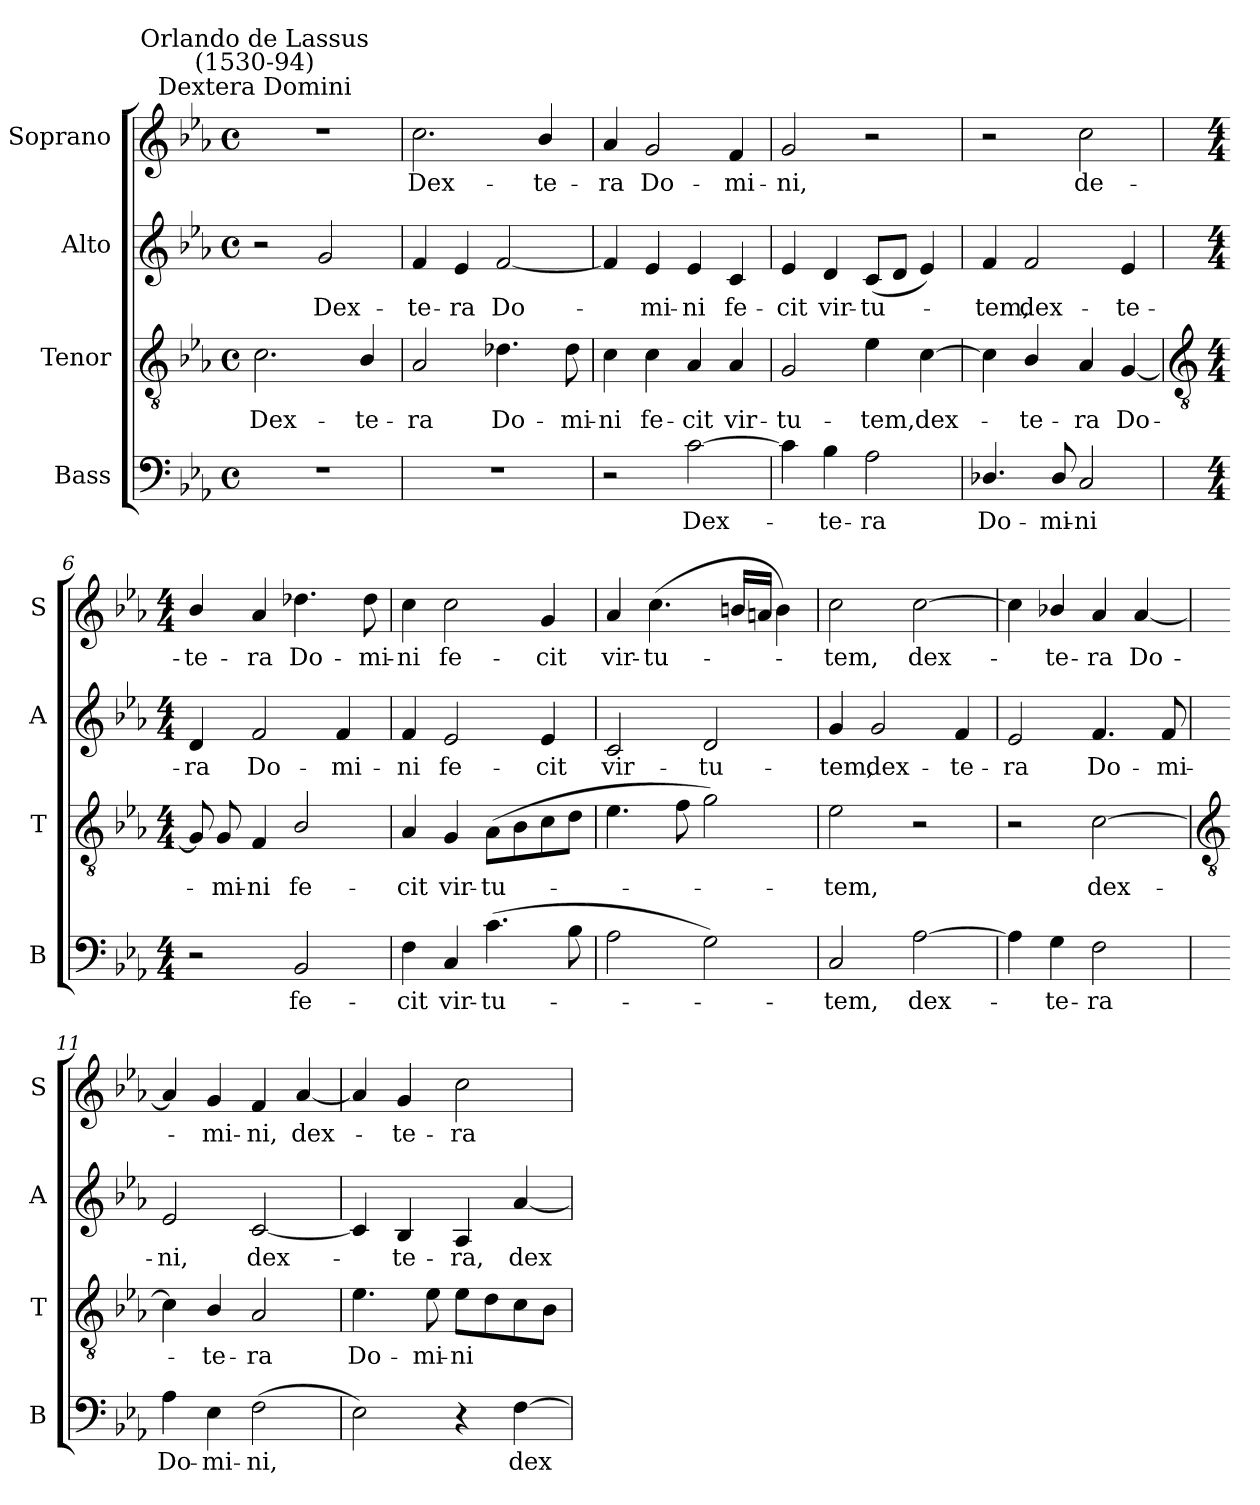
**kern	**text	**kern	**text	**kern	**text	**kern	**text
*part4	*part4	*part3	*part3	*part2	*part2	*part1	*part1
*staff4	*staff4	*staff3	*staff3	*staff2	*staff2	*staff1	*staff1
*I"Bass	*	*I"Tenor	*	*I"Alto	*	*I"Soprano	*
*I'B	*	*I'T	*	*I'A	*	*I'S	*
*clefF4	*	*clefGv2	*	*clefG2	*	*clefG2	*
*k[b-e-a-]	*	*k[b-e-a-]	*	*k[b-e-a-]	*	*k[b-e-a-]	*
*E-:	*	*E-:	*	*E-:	*	*E-:	*
*M4/4	*	*M4/4	*	*M4/4	*	*M4/4	*
*met(c)	*	*met(c)	*	*met(c)	*	*met(c)	*
=1	=1	=1	=1	=1	=1	=1	=1
!	!	!	!	!	!	!LO:TX:a:cj:t=Dextera Domini	!
!	!	!	!	!	!	!LO:TX:a:cj:t=Orlando de Lassus\n(1530-94)	!
!	!	!	!LO:LY:b	!	!	!	!
1r	.	2.c	Dex-	2r	.	1r	.
!	!	!	!	!	!LO:LY:b	!	!
.	.	.	.	2g	Dex-	.	.
!	!	!	!LO:LY:b	!	!	!	!
.	.	4B-/	-te-	.	.	.	.
=2	=2	=2	=2	=2	=2	=2	=2
!	!	!	!LO:LY:b	!	!LO:LY:b	!	!LO:LY:b
1r	.	2A-	-ra	4f	-te-	2.cc	Dex-
!	!	!	!	!	!LO:LY:b	!	!
.	.	.	.	4e-	-ra	.	.
!	!	!	!LO:LY:b	!	!LO:LY:b	!	!
.	.	4.d-X	Do-	[2f	Do-	.	.
!	!	!	!	!	!	!	!LO:LY:b
.	.	.	.	.	.	4b-/	-te-
!	!	!	!LO:LY:b	!	!	!	!
.	.	8d-	-mi-	.	.	.	.
=3	=3	=3	=3	=3	=3	=3	=3
!	!	!	!LO:LY:b	!	!	!	!LO:LY:b
2r	.	4c	-ni	4f]	.	4a-	-ra
!	!	!	!LO:LY:b	!	!LO:LY:b	!	!LO:LY:b
.	.	4c	fe-	4e-	mi-	2g	Do-
!	!LO:LY:b	!	!LO:LY:b	!	!LO:LY:b	!	!
[2c	Dex-	4A-	-cit	4e-	-ni	.	.
!	!	!	!LO:LY:b	!	!LO:LY:b	!	!LO:LY:b
.	.	4A-	vir-	4c	fe-	4f	-mi-
=4	=4	=4	=4	=4	=4	=4	=4
!	!	!	!LO:LY:b	!	!LO:LY:b	!	!LO:LY:b
4c]	.	2G	-tu-	4e-	-cit	2g	-ni,
!	!LO:LY:b	!	!	!	!LO:LY:b	!	!
4B-	te-	.	.	4d	vir-	.	.
!	!LO:LY:b	!	!LO:LY:b	!	!LO:LY:b	!	!
2A-	-ra	4e-	-tem,	(<8cL	-tu-	2r	.
.	.	.	.	8dJ	.	.	.
!	!	!	!LO:LY:b	!	!	!	!
.	.	[4c	dex-	4e-)	.	.	.
=5	=5	=5	=5	=5	=5	=5	=5
!	!LO:LY:b	!	!	!	!LO:LY:b	!	!
4.D-X/	Do-	4c]	.	4f	tem,	2r	.
!	!	!	!LO:LY:b	!	!LO:LY:b	!	!
.	.	4B-/	te-	2f	dex-	.	.
!	!LO:LY:b	!	!	!	!	!	!
8D-/	-mi-	.	.	.	.	.	.
!	!LO:LY:b	!	!LO:LY:b	!	!	!	!LO:LY:b
2C	-ni	4A-	-ra	.	.	2cc	de-
!	!	!	!LO:LY:b	!	!LO:LY:b	!	!
.	.	[4G	Do-	4e-	-te-	.	.
!!LO:LB:g=z
=6	=6	=6	=6	=6	=6	=6	=6
*	*	*clefGv2	*	*	*	*	*
*M4/4	*	*M4/4	*	*M4/4	*	*M4/4	*
!	!	!	!	!	!LO:LY:b	!	!LO:LY:b
2r	.	8G]	.	4d	-ra	4b-/	-te-
!	!	!	!LO:LY:b	!	!	!	!
.	.	8G	mi-	.	.	.	.
!	!	!	!LO:LY:b	!	!LO:LY:b	!	!LO:LY:b
.	.	4F	-ni	2f	Do-	4a-	-ra
!	!LO:LY:b	!	!LO:LY:b	!	!	!	!LO:LY:b
2BB-	fe-	2B-/	fe-	.	.	4.dd-X	Do-
!	!	!	!	!	!LO:LY:b	!	!
.	.	.	.	4f	-mi-	.	.
!	!	!	!	!	!	!	!LO:LY:b
.	.	.	.	.	.	8dd-	-mi-
=7	=7	=7	=7	=7	=7	=7	=7
!	!LO:LY:b	!	!LO:LY:b	!	!LO:LY:b	!	!LO:LY:b
4F	-cit	4A-	-cit	4f	-ni	4cc	-ni
!	!LO:LY:b	!	!LO:LY:b	!	!LO:LY:b	!	!LO:LY:b
4C	vir-	4G	vir-	2e-	fe-	2cc	fe-
!	!LO:LY:b	!	!LO:LY:b	!	!	!	!
(>4.c	-tu-	(>8A-L	-tu-	.	.	.	.
.	.	8B-	.	.	.	.	.
!	!	!	!	!	!LO:LY:b	!	!LO:LY:b
.	.	8c	.	4e-	-cit	4g	-cit
8B-	.	8dJ	.	.	.	.	.
=8	=8	=8	=8	=8	=8	=8	=8
!	!	!	!	!	!LO:LY:b	!	!LO:LY:b
2A-	.	4.e-	.	2c	vir-	4a-	vir-
!	!	!	!	!	!	!	!LO:LY:b
.	.	.	.	.	.	(>4.cc	-tu-
.	.	8f	.	.	.	.	.
!	!	!	!	!	!LO:LY:b	!	!
2G)	.	2g)	.	2d	-tu-	.	.
.	.	.	.	.	.	16bnLL	.
.	.	.	.	.	.	16anJJ	.
.	.	.	.	.	.	4b)	.
=9	=9	=9	=9	=9	=9	=9	=9
!	!LO:LY:b	!	!LO:LY:b	!	!LO:LY:b	!	!LO:LY:b
2C	tem,	2e-	tem,	4g	-tem,	2cc	tem,
!	!	!	!	!	!LO:LY:b	!	!
.	.	.	.	2g	dex-	.	.
!	!LO:LY:b	!	!	!	!	!	!LO:LY:b
[2A-	dex-	2r	.	.	.	[2cc	dex-
!	!	!	!	!	!LO:LY:b	!	!
.	.	.	.	4f	-te-	.	.
=10	=10	=10	=10	=10	=10	=10	=10
!	!	!	!	!	!LO:LY:b	!	!
4A-]	.	2r	.	2e-	-ra	4cc]	.
!	!LO:LY:b	!	!	!	!	!	!LO:LY:b
4G	te-	.	.	.	.	4b-X/	te-
!	!LO:LY:b	!	!LO:LY:b	!	!LO:LY:b	!	!LO:LY:b
2F	-ra	[2c	dex-	4.f	Do-	4a-	-ra
!	!	!	!	!	!	!	!LO:LY:b
.	.	.	.	.	.	[4a-	Do-
!	!	!	!	!	!LO:LY:b	!	!
.	.	.	.	8f	-mi-	.	.
!!LO:LB:g=z
=11	=11	=11	=11	=11	=11	=11	=11
*	*	*clefGv2	*	*	*	*	*
!	!LO:LY:b	!	!	!	!LO:LY:b	!	!
4A-	Do-	4c]	.	2e-	-ni,	4a-]	.
!	!LO:LY:b	!	!LO:LY:b	!	!	!	!LO:LY:b
4E-	-mi-	4B-/	te-	.	.	4g	mi-
!	!LO:LY:b	!	!LO:LY:b	!	!LO:LY:b	!	!LO:LY:b
(>2F	-ni,	2A-	-ra	[2c	dex-	4f	-ni,
!	!	!	!	!	!	!	!LO:LY:b
.	.	.	.	.	.	[4a-	dex-
=12	=12	=12	=12	=12	=12	=12	=12
!	!	!	!LO:LY:b	!	!	!	!
2E-)	.	4.e-	Do-	4c]	.	4a-]	.
!	!	!	!	!	!LO:LY:b	!	!LO:LY:b
.	.	.	.	4B-	te-	4g	te-
!	!	!	!LO:LY:b	!	!	!	!
.	.	8e-	-mi-	.	.	.	.
!	!	!	!LO:LY:b	!	!LO:LY:b	!	!LO:LY:b
4r	.	8e-L	-ni	4A-	-ra,	2cc	-ra
.	.	8d	.	.	.	.	.
!	!LO:LY:b	!	!	!	!LO:LY:b	!	!
[4F	dex-	8c	.	[4a-	dex-	.	.
.	.	8B-J	.	.	.	.	.
=	=	=	=	=	=	=	=
*-	*-	*-	*-	*-	*-	*-	*-
